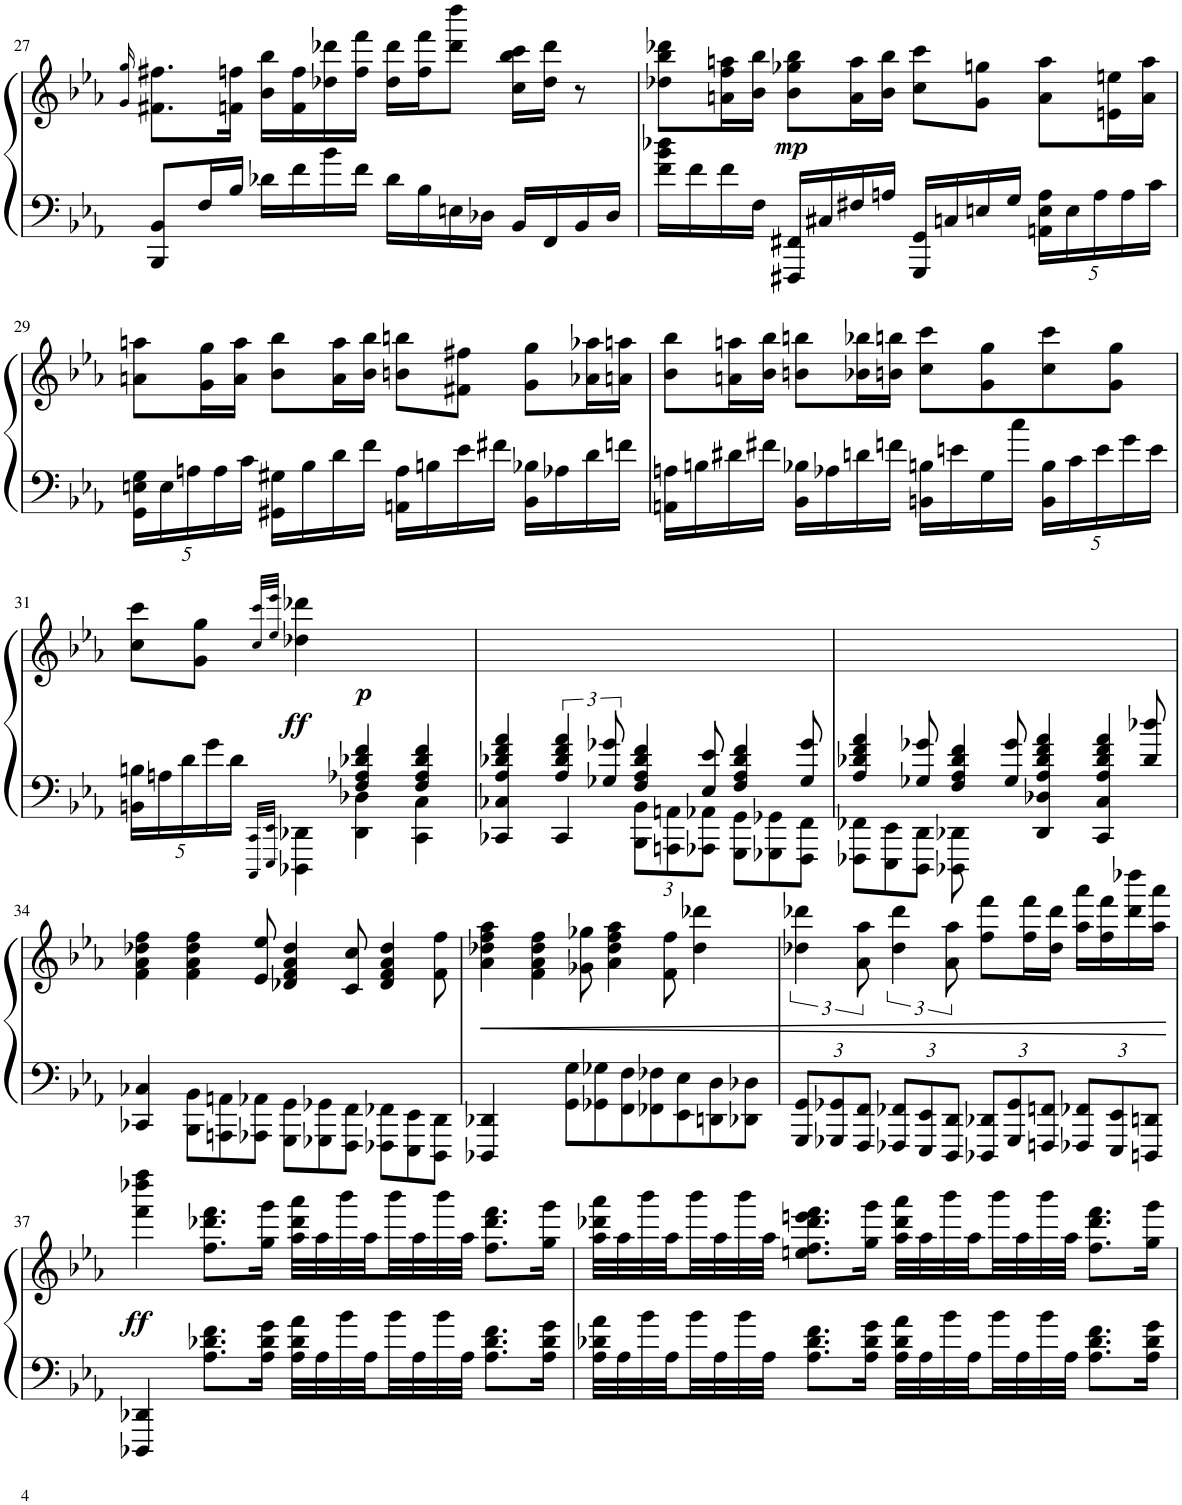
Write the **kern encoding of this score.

**kern	**kern	**dynam
*part1	*part1	*part1
*staff2	*staff1	*staff1/2
*I"Piano	*	*
*I'Pno.	*	*
!!LO:PB:g=z
*clefF4	*clefG2	*
*k[b-e-a-]	*k[b-e-a-]	*
*M4/4	*M4/4	*
=27	=27	=27
.	16qg/ 16qgg/	.
8BBB-/ 8BB-/L	8.f#X\ 8.ff#X\L	.
16F/L	.	.
16B-/JJ	16fn\ 16ffn\Jk	.
16d-X\LL	16b-\ 16bb-\LL	.
16f\	16f\ 16ff\	.
16b-\	16dd-X\ 16ddd-X\	.
16f\JJ	16ff\ 16fff\JJ	.
16d-\LL	16dd-\ 16ddd-\LL	.
16B-\	16ff\ 16fff\J	.
16En\	8ddd-\ 8dddd\J	.
16D-X\JJ	.	.
16BB-/LL	16cc\ 16bb-\ 16ccc\LL	.
16FF/	16dd-\ 16ddd-\JJ	.
16BB-/	8r	.
16D-/JJ	.	.
=28	=28	=28
16f\ 16b-\ 16dd-X\LL	8dd-X\ 8bb-\ 8ddd-X\L	.
16f\	.	.
16f\	16an\ 16ff\ 16aan\L	.
16F\JJ	16b-\ 16bb-\JJ	.
!	!	!LO:DY:b
16FFF#X/ 16FF#X/LL	8b-\ 8gg-X\ 8bb-\L	mp
16C#X/	.	.
16F#X/	16a\ 16aa\L	.
16An/JJ	16b-\ 16bb-\JJ	.
16GGG/ 16GG/LL	8cc\ 8ccc\L	.
16Cn/	.	.
16En/	8g\ 8ggn\J	.
16G/JJ	.	.
*Xbrackettup	*	*
20AAn\ 20E\ 20A\LL	8a\ 8aa\L	.
20E\	.	.
20A\	.	.
.	16en\ 16een\L	.
20A\	.	.
.	16a\ 16aa\JJ	.
20c\JJ	.	.
!!LO:LB:g=z
=29	=29	=29
20GG\ 20En\ 20G\LL	8an\ 8aan\L	.
20E\	.	.
20An\	.	.
.	16g\ 16gg\L	.
20A\	.	.
.	16a\ 16aa\JJ	.
20c\JJ	.	.
16GG#X\ 16G#X\LL	8b-\ 8bb-\L	.
16B-\	.	.
16d\	16a\ 16aa\L	.
16f\JJ	16b-\ 16bb-\JJ	.
16AAn\ 16A\LL	8bn\ 8bbn\L	.
16Bn\	.	.
16e-\	8f#X\ 8ff#X\J	.
16f#X\JJ	.	.
16BB-\ 16B-X\LL	8g\ 8gg\L	.
16A-X\	.	.
16d\	16a-X\ 16aa-X\L	.
16fn\JJ	16an\ 16aan\JJ	.
=30	=30	=30
16AAn\ 16An\LL	8b-\ 8bb-\L	.
16Bn\	.	.
16d#X\	16an\ 16aan\L	.
16f#X\JJ	16b-\ 16bb-\JJ	.
16BB-\ 16B-X\LL	8bn\ 8bbn\L	.
16A-X\	.	.
16dn\	16b-X\ 16bb-X\L	.
16fn\JJ	16bn\ 16bbn\JJ	.
16BBn\ 16Bn\LL	8cc\ 8ccc\L	.
16en\	.	.
16G\	8g\ 8gg\	.
16cc\JJ	.	.
20BB\ 20B\LL	8cc\ 8ccc\	.
20c\	.	.
20e\	.	.
.	8g\ 8gg\J	.
20g\	.	.
20e\JJ	.	.
!!LO:LB:g=z
=31	=31	=31
*^	*	*
2ryy	20BBn\ 20Bn\LL	8cc\ 8ccc\L	.
.	20An\	.	.
.	20d\	.	.
.	.	8g\ 8gg\J	.
.	20g\	.	.
.	20d\JJ	.	.
.	32qCCC/ 32qCC/LLL	32qcc/ 32qccc/LLL	.
.	32qEEE-/ 32qEE-/JJJ	32qee-/ 32qeee-/JJJ	.
!	!	!	!LO:DY:b
.	4DDD-X\ 4DD-X\	4dd-X\ 4ddd-X\	ff
!	!	!	!LO:DY:b
4F/ 4A-X/ 4d-X/ 4f/	4DD-\ 4D-X\	2ryy	p
4F/ 4A-/ 4d-/ 4f/	4CC\ 4C\	.	.
=32	=32	=32	=32
4A-/ 4d-X/ 4f/ 4a-/	4CC-X/ 4C-X/	1ryy	.
*brackettup	*	*	*
6A-/ 6d-/ 6f/ 6a-/	4CC-/	.	.
12G-X/ 12g-X/	.	.	.
*	*Xbrackettup	*	*
6F/ 6A-/ 6d-/ 6f/	12BBB-\ 12BB-\L	.	.
.	12AAAn\ 12AAn\	.	.
12E-/ 12e-/	12AAA-X\ 12AA-X\J	.	.
*brackettup	*Xbrackettup	*	*
6F/ 6A-/ 6d-/ 6f/	12GGG\ 12GG\L	.	.
.	12GGG-X\ 12GG-X\	.	.
12G-/ 12g-/	12FFF\ 12FF\J	.	.
=33	=33	=33	=33
*brackettup	*Xbrackettup	*	*
6A-/ 6d-X/ 6f/ 6a-/	12FFF-X\ 12FF-X\L	1ryy	.
.	12EEE-\ 12EE-\	.	.
12G-X/ 12g-X/	12DDD\ 12DD\J	.	.
*brackettup	*	*	*
6F/ 6A-/ 6d-/ 6f/	8DDD-X\ 8DD-X\	.	.
.	8ryy	.	.
12G-/ 12g-/	.	.	.
4A-/ 4d-/ 4f/ 4a-/	4DD-/ 4D-X/	.	.
6A-/ 6d-/ 6f/ 6a-/	4CC/ 4C/	.	.
12d-/ 12dd-X/	.	.	.
*v	*v	*	*
!!LO:LB:g=z
=34	=34	=34
4CC-X/ 4C-X/	4f\ 4a-\ 4dd-X\ 4ff\	.
*Xbrackettup	*	*
12BBB-\ 12BB-\L	6f\ 6a-\ 6dd-\ 6ff\	.
12AAAn\ 12AAn\	.	.
12AAA-X\ 12AA-X\J	12e-/ 12ee-/	.
12GGG\ 12GG\L	6d-X/ 6f/ 6a-/ 6dd-/	.
12GGG-X\ 12GG-X\	.	.
12FFF\ 12FF\J	12c/ 12cc/	.
12FFF-X\ 12FF-X\L	6d-/ 6f/ 6a-/ 6dd-/	.
12EEE-\ 12EE-\	.	.
12DDD\ 12DD\J	12f\ 12ff\	.
=35	=35	=35
!	!	!LO:HP:b
4DDD-X/ 4DD-X/	4a-\ 4dd-X\ 4ff\ 4aa-\	<
8ryy	6f\ 6a-\ 6dd-\ 6ff\	.
*brackettup	*	*
12GG\ 12G\L	.	.
.	12g-X\ 12gg-X\	.
12GG-X\ 12G-X\	.	.
.	6a-\ 6dd-\ 6ff\ 6aa-\	.
12FF\ 12F\	.	.
12FF-X\ 12F-X\	.	.
.	12f\ 12ff\	.
12EE-\ 12E-\	.	.
.	4dd-\ 4ddd-X\	.
12DDn\ 12D\	.	.
8DD-X\ 8D-X\J	.	.
=36	=36	=36
*Xbrackettup	*	*
12GGG/ 12GG/L	6dd-X\ 6ddd-X\	.
12GGG-X/ 12GG-X/	.	.
12FFF/ 12FF/J	12a-\ 12aa-\	.
12FFF-X/ 12FF-X/L	6dd-\ 6ddd-\	.
12EEE-/ 12EE-/	.	.
12DDD/ 12DD/J	12a-\ 12aa-\	.
12DDD-X/ 12DD-X/L	8ff\ 8fff\L	.
12GGG-/ 12GG-/	.	.
.	16ff\ 16fff\L	.
12FFFn/ 12FFn/J	.	.
.	16dd-\ 16ddd-\JJ	.
12FFF-X/ 12FF-X/L	16aa-\ 16aaa-\LL	.
.	16ff\ 16fff\	.
12EEE-/ 12EE-/	.	.
.	16ddd-\ 16dddd-X\	.
12DDDn/ 12DDn/J	.	.
.	16aa-\ 16aaa-\JJ	.
.	.	[
!!LO:LB:g=z
=37	=37	=37
!	!	!LO:DY:b
4DDD-X/ 4DD-X/	4fff\ 4dddd-X\ 4ffff\	ff
8.A-\ 8.d-X\ 8.f\L	8.ff\ 8.ddd-X\ 8.fff\L	.
16A-\ 16d-\ 16g\Jk	16gg\ 16ggg\Jk	.
32A-\ 32d-\ 32a-\LLL	32aa-\ 32ddd-\ 32aaa-\LLL	.
32A-\	32aa-\	.
32b-\	32bbb-\	.
32A-\	32aa-\	.
32b-\	32bbb-\	.
32A-\	32aa-\	.
32b-\	32bbb-\	.
32A-\JJJ	32aa-\JJJ	.
8.A-\ 8.d-\ 8.f\L	8.ff\ 8.ddd-\ 8.fff\L	.
16A-\ 16d-\ 16g\Jk	16gg\ 16ggg\Jk	.
=38	=38	=38
32A-\ 32d-X\ 32a-\LLL	32aa-\ 32ddd-X\ 32aaa-\LLL	.
32A-\	32aa-\	.
32b-\	32bbb-\	.
32A-\	32aa-\	.
32b-\	32bbb-\	.
32A-\	32aa-\	.
32b-\	32bbb-\	.
32A-\JJJ	32aa-\JJJ	.
8.A-\ 8.d-\ 8.f\L	8.een\ 8.ff\ 8.ddd-\ 8.eeen\ 8.fff\L	.
16A-\ 16d-\ 16g\Jk	16gg\ 16ggg\Jk	.
32A-\ 32d-\ 32a-\LLL	32aa-\ 32ddd-\ 32aaa-\LLL	.
32A-\	32aa-\	.
32b-\	32bbb-\	.
32A-\	32aa-\	.
32b-\	32bbb-\	.
32A-\	32aa-\	.
32b-\	32bbb-\	.
32A-\JJJ	32aa-\JJJ	.
8.A-\ 8.d-\ 8.f\L	8.ff\ 8.ddd-\ 8.fff\L	.
16A-\ 16d-\ 16g\Jk	16gg\ 16ggg\Jk	.
=	=	=
*-	*-	*-
